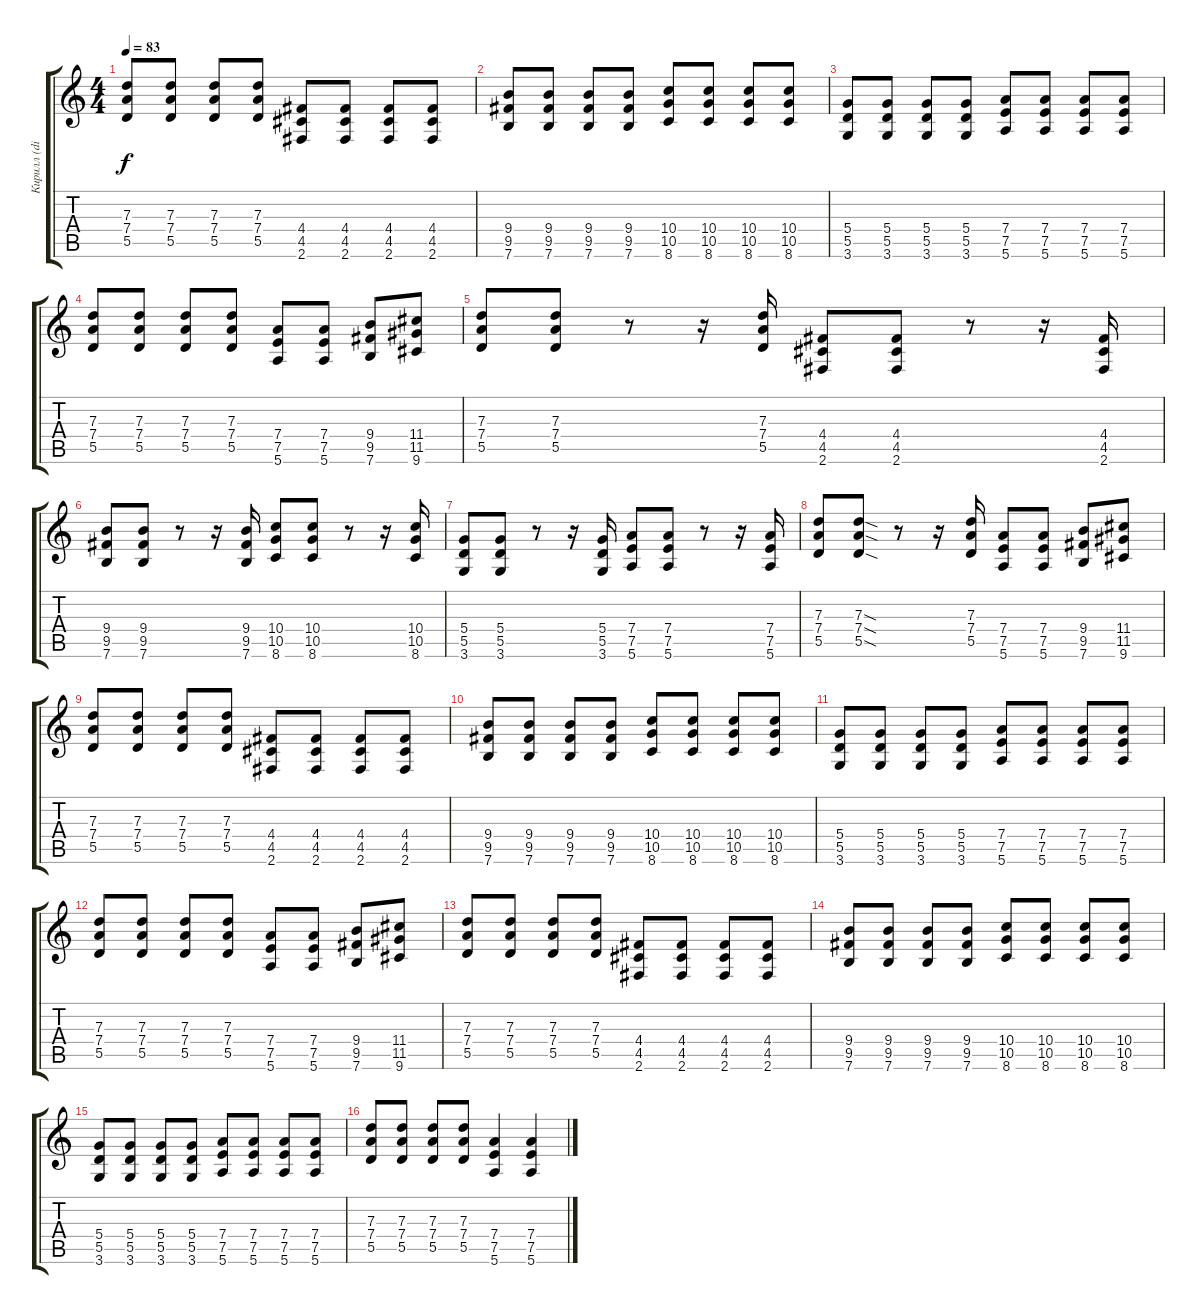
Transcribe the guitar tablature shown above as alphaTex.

\track ("Кирилл (distr)" "Кирилл (di") {instrument distortionguitar}
\staff {score tabs}
\tuning (E4 B3 G3 D3 A2 E2) {hide}
\ts (4 4)
\tempo 83
\clef g2
\ks c
(7.3 7.4 5.5).8{dy f} (7.3 7.4 5.5).8 (7.3 7.4 5.5).8 (7.3 7.4 5.5).8 (4.4 4.5 2.6).8 (4.4 4.5 2.6).8 (4.4 4.5 2.6).8 (4.4 4.5 2.6).8 |
(9.4 9.5 7.6).8 (9.4 9.5 7.6).8 (9.4 9.5 7.6).8 (9.4 9.5 7.6).8 (10.4 10.5 8.6).8 (10.4 10.5 8.6).8 (10.4 10.5 8.6).8 (10.4 10.5 8.6).8 |
(5.4 5.5 3.6).8 (5.4 5.5 3.6).8 (5.4 5.5 3.6).8 (5.4 5.5 3.6).8 (7.4 7.5 5.6).8 (7.4 7.5 5.6).8 (7.4 7.5 5.6).8 (7.4 7.5 5.6).8 |
(7.3 7.4 5.5).8 (7.3 7.4 5.5).8 (7.3 7.4 5.5).8 (7.3 7.4 5.5).8 (7.4 7.5 5.6).8 (7.4 7.5 5.6).8 (9.4 9.5 7.6).8 (11.4 11.5 9.6).8 |
(7.3 7.4 5.5).8 (7.3 7.4 5.5).8 r.8 r.16 (7.3 7.4 5.5).16 (4.4 4.5 2.6).8 (4.4 4.5 2.6).8 r.8 r.16 (4.4 4.5 2.6).16 |
(9.4 9.5 7.6).8 (9.4 9.5 7.6).8 r.8 r.16 (9.4 9.5 7.6).16 (10.4 10.5 8.6).8 (10.4 10.5 8.6).8 r.8 r.16 (10.4 10.5 8.6).16 |
(5.4 5.5 3.6).8 (5.4 5.5 3.6).8 r.8 r.16 (5.4 5.5 3.6).16 (7.4 7.5 5.6).8 (7.4 7.5 5.6).8 r.8 r.16 (7.4 7.5 5.6).16 |
(7.3 7.4 5.5).8 (7.3{sod} 7.4{sod} 5.5{sod}).8 r.8 r.16 (7.3 7.4 5.5).16 (7.4 7.5 5.6).8 (7.4 7.5 5.6).8 (9.4 9.5 7.6).8 (11.4 11.5 9.6).8 |
(7.3 7.4 5.5).8 (7.3 7.4 5.5).8 (7.3 7.4 5.5).8 (7.3 7.4 5.5).8 (4.4 4.5 2.6).8 (4.4 4.5 2.6).8 (4.4 4.5 2.6).8 (4.4 4.5 2.6).8 |
(9.4 9.5 7.6).8 (9.4 9.5 7.6).8 (9.4 9.5 7.6).8 (9.4 9.5 7.6).8 (10.4 10.5 8.6).8 (10.4 10.5 8.6).8 (10.4 10.5 8.6).8 (10.4 10.5 8.6).8 |
(5.4 5.5 3.6).8 (5.4 5.5 3.6).8 (5.4 5.5 3.6).8 (5.4 5.5 3.6).8 (7.4 7.5 5.6).8 (7.4 7.5 5.6).8 (7.4 7.5 5.6).8 (7.4 7.5 5.6).8 |
(7.3 7.4 5.5).8 (7.3 7.4 5.5).8 (7.3 7.4 5.5).8 (7.3 7.4 5.5).8 (7.4 7.5 5.6).8 (7.4 7.5 5.6).8 (9.4 9.5 7.6).8 (11.4 11.5 9.6).8 |
(7.3 7.4 5.5).8 (7.3 7.4 5.5).8 (7.3 7.4 5.5).8 (7.3 7.4 5.5).8 (4.4 4.5 2.6).8 (4.4 4.5 2.6).8 (4.4 4.5 2.6).8 (4.4 4.5 2.6).8 |
(9.4 9.5 7.6).8 (9.4 9.5 7.6).8 (9.4 9.5 7.6).8 (9.4 9.5 7.6).8 (10.4 10.5 8.6).8 (10.4 10.5 8.6).8 (10.4 10.5 8.6).8 (10.4 10.5 8.6).8 |
(5.4 5.5 3.6).8 (5.4 5.5 3.6).8 (5.4 5.5 3.6).8 (5.4 5.5 3.6).8 (7.4 7.5 5.6).8 (7.4 7.5 5.6).8 (7.4 7.5 5.6).8 (7.4 7.5 5.6).8 |
(7.3 7.4 5.5).8 (7.3 7.4 5.5).8 (7.3 7.4 5.5).8 (7.3 7.4 5.5).8 (7.4 7.5 5.6).4 (7.4 7.5 5.6).4
